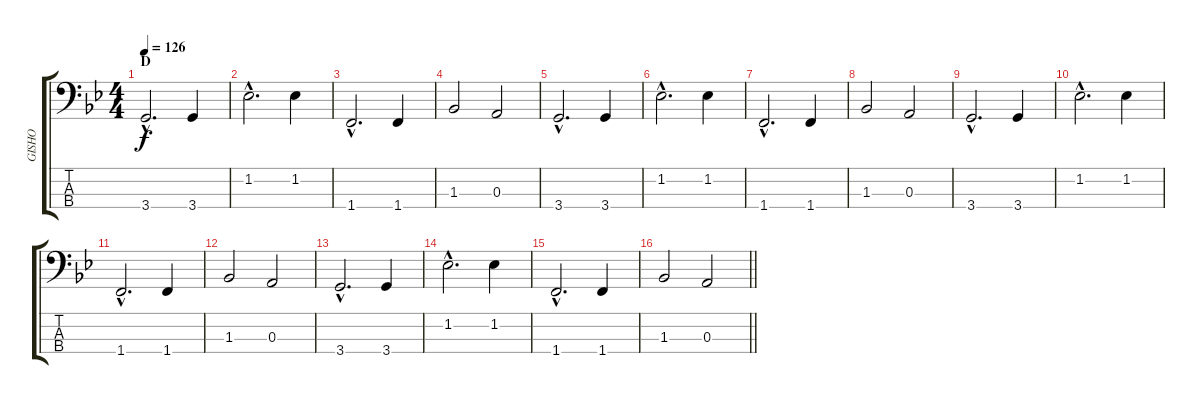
\track ("GISHO" "GISHO") {instrument electricbasspick}
\staff {score tabs}
\tuning (G2 D2 A1 E1) {hide}
\ts (4 4)
\section ("" "D")
\tempo 126
\clef f4
\ks bb
3.4{hac}.2{d dy f} 3.4.4 |
1.2{hac}.2{d} 1.2.4 |
1.4{hac}.2{d} 1.4.4 |
1.3.2 0.3.2 |
3.4{hac}.2{d} 3.4.4 |
1.2{hac}.2{d} 1.2.4 |
1.4{hac}.2{d} 1.4.4 |
1.3.2 0.3.2 |
3.4{hac}.2{d} 3.4.4 |
1.2{hac}.2{d} 1.2.4 |
1.4{hac}.2{d} 1.4.4 |
1.3.2 0.3.2 |
3.4{hac}.2{d} 3.4.4 |
1.2{hac}.2{d} 1.2.4 |
1.4{hac}.2{d} 1.4.4 |
\barLineRight lightlight
1.3.2 0.3.2
